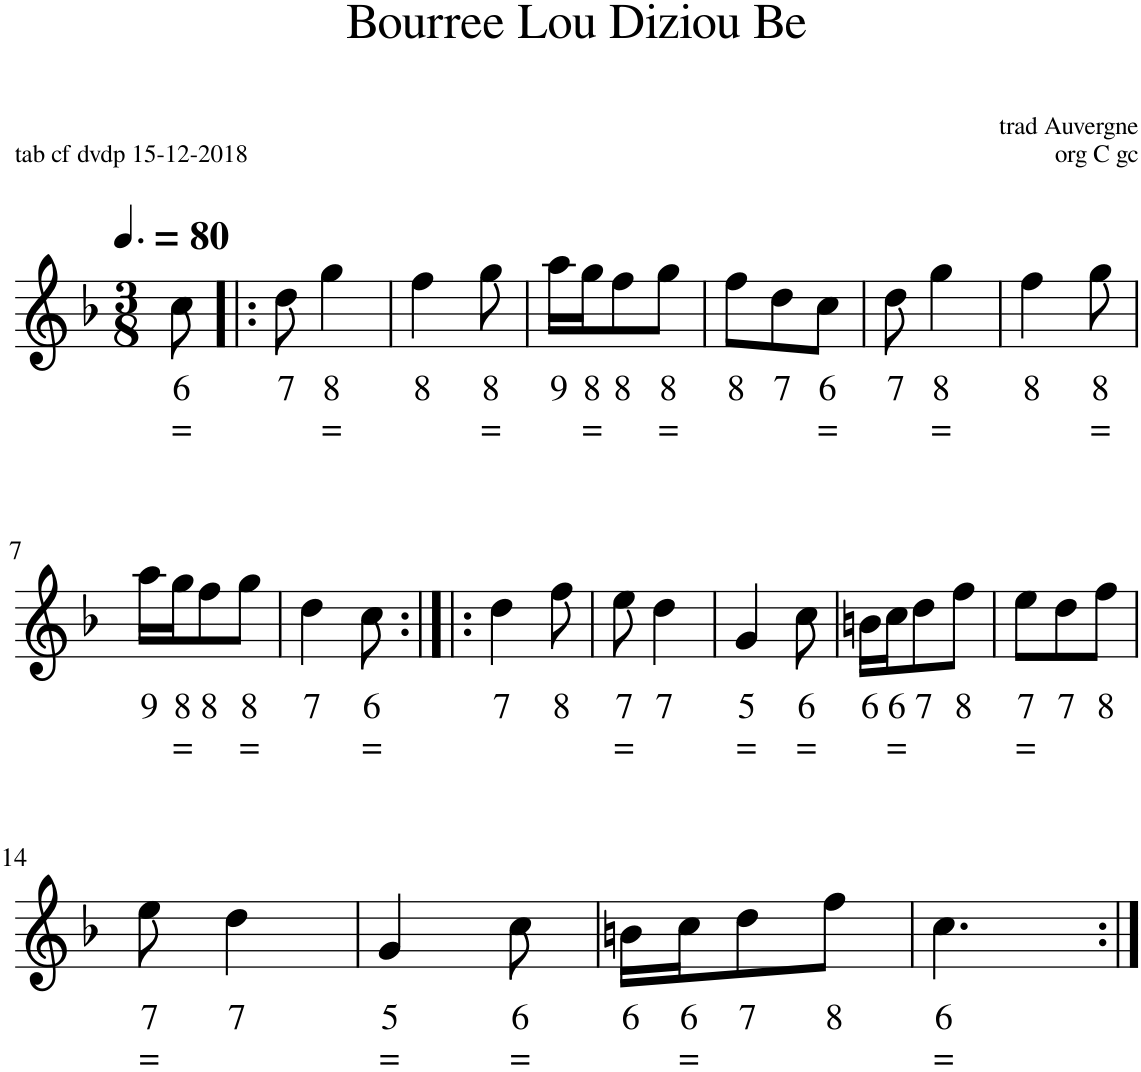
**kern	**text	**text
*part1	*part1	*part1
*staff1	*staff1	*staff1
*I"Stem	*	*
*I'Stm.	*	*
*clefG2	*	*
*k[b-]	*	*
*M3/8	*	*
*MM120	*	*
=	=	=
!	!LO:LY:b	!LO:LY:b
8cc\	6	=
=1!|:	=1!|:	=1!|:
!	!LO:LY:b	!
8dd\	7	.
!	!LO:LY:b	!LO:LY:b
4gg\	8	=
=2	=2	=2
!	!LO:LY:b	!
4ff\	8	.
!	!LO:LY:b	!LO:LY:b
8gg\	8	=
=3	=3	=3
!	!LO:LY:b	!
16aa\LL	9	.
!	!LO:LY:b	!LO:LY:b
16gg\J	8	=
!	!LO:LY:b	!
8ff\	8	.
!	!LO:LY:b	!LO:LY:b
8gg\J	8	=
=4	=4	=4
!	!LO:LY:b	!
8ff\L	8	.
!	!LO:LY:b	!
8dd\	7	.
!	!LO:LY:b	!LO:LY:b
8cc\J	6	=
=5	=5	=5
!	!LO:LY:b	!
8dd\	7	.
!	!LO:LY:b	!LO:LY:b
4gg\	8	=
=6	=6	=6
!	!LO:LY:b	!
4ff\	8	.
!	!LO:LY:b	!LO:LY:b
8gg\	8	=
!!LO:LB:g=z
=7	=7	=7
!	!LO:LY:b	!
16aa\LL	9	.
!	!LO:LY:b	!LO:LY:b
16gg\J	8	=
!	!LO:LY:b	!
8ff\	8	.
!	!LO:LY:b	!LO:LY:b
8gg\J	8	=
=8	=8	=8
!	!LO:LY:b	!
4dd\	7	.
!	!LO:LY:b	!LO:LY:b
8cc\	6	=
=9:|!|:	=9:|!|:	=9:|!|:
!	!LO:LY:b	!
4dd\	7	.
!	!LO:LY:b	!
8ff\	8	.
=10	=10	=10
!	!LO:LY:b	!LO:LY:b
8ee\	7	=
!	!LO:LY:b	!
4dd\	7	.
=11	=11	=11
!	!LO:LY:b	!LO:LY:b
4g/	5	=
!	!LO:LY:b	!LO:LY:b
8cc\	6	=
=12	=12	=12
!	!LO:LY:b	!
16bn\LL	6	.
!	!LO:LY:b	!LO:LY:b
16cc\J	6	=
!	!LO:LY:b	!
8dd\	7	.
!	!LO:LY:b	!
8ff\J	8	.
=13	=13	=13
!	!LO:LY:b	!LO:LY:b
8ee\L	7	=
!	!LO:LY:b	!
8dd\	7	.
!	!LO:LY:b	!
8ff\J	8	.
!!LO:LB:g=z
=14	=14	=14
!	!LO:LY:b	!LO:LY:b
8ee\	7	=
!	!LO:LY:b	!
4dd\	7	.
=15	=15	=15
!	!LO:LY:b	!LO:LY:b
4g/	5	=
!	!LO:LY:b	!LO:LY:b
8cc\	6	=
=16	=16	=16
!	!LO:LY:b	!
16bn\LL	6	.
!	!LO:LY:b	!LO:LY:b
16cc\J	6	=
!	!LO:LY:b	!
8dd\	7	.
!	!LO:LY:b	!
8ff\J	8	.
=17	=17	=17
!	!LO:LY:b	!LO:LY:b
4.cc\	6	=
=:|!	=:|!	=:|!
*-	*-	*-
